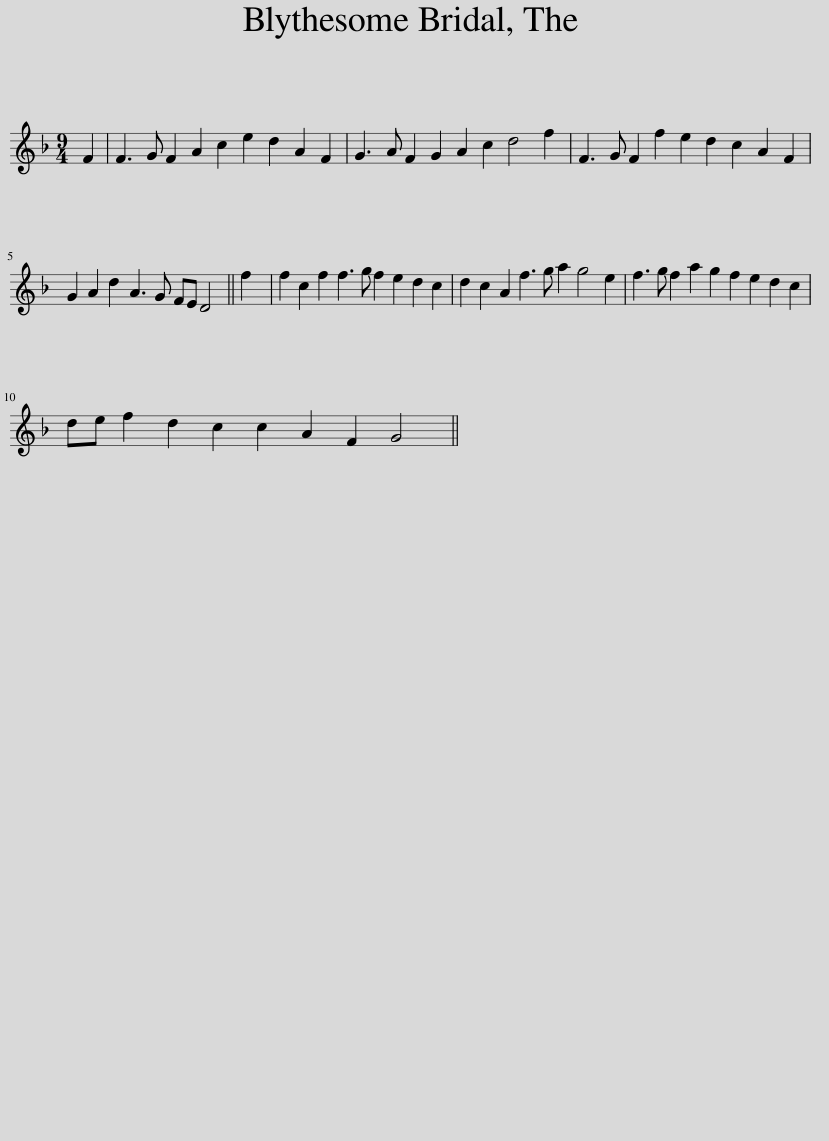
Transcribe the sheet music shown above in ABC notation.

X:1
L:1/8
M:9/4
I:linebreak $
K:F
V:1 treble
V:1
 F2 | F3 G F2 A2 c2 e2 d2 A2 F2 | G3 A F2 G2 A2 c2 d4 f2 | F3 G F2 f2 e2 d2 c2 A2 F2 |$ G2 A2 d2 A3 G FE D4 || %5
 f2 | f2 c2 f2 f3 g f2 e2 d2 c2 | d2 c2 A2 f3 g a2 g4 e2 | f3 g f2 a2 g2 f2 e2 d2 c2 |$ de f2 d2 c2 c2 A2 F2 G4 || %10
